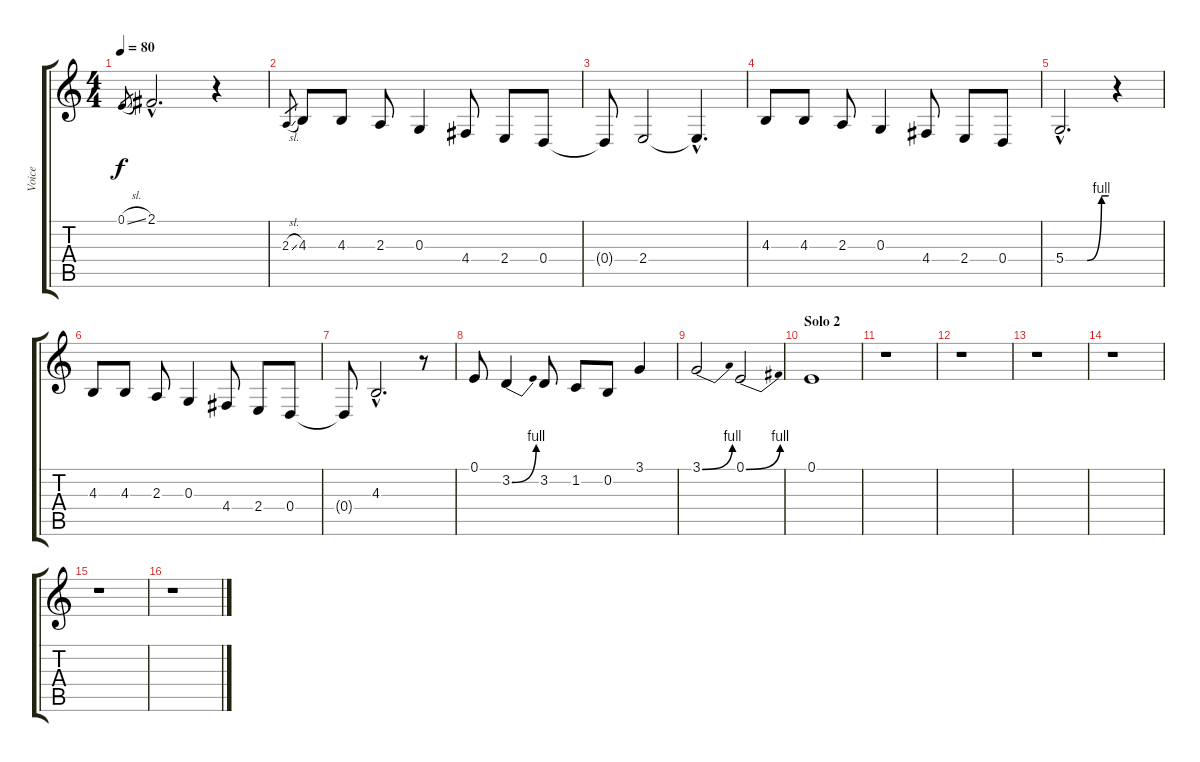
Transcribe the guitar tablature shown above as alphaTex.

\track ("Voice" "Voice") {instrument cello}
\staff {score tabs}
\tuning (E4 B3 G3 D3 A2 E2) {hide}
\ts (4 4)
\tempo 80
\clef g2
\ks c
0.1{sl}.8{gr dy f} 2.1{hac}.2{d} r.4 |
2.3{sl}.8{gr} 4.3.8 4.3.8 2.3.8 0.3.4 4.4.8 2.4.8 0.4.8 |
0.4{t}.8 2.4.2 2.4{hac t}.4{d} |
4.3.8 4.3.8 2.3.8 0.3.4 4.4.8 2.4.8 0.4.8 |
5.4{be (custom 0 0 30 0 50 4 60 4) hac}.2{d} r.4 |
4.3.8 4.3.8 2.3.8 0.3.4 4.4.8 2.4.8 0.4.8 |
0.4{t}.8 4.3{hac}.2{d} r.8 |
0.1.8 3.2{be (bend 0 0 60 4)}.4 3.2.8 1.2.8 0.2.8 3.1.4 |
3.1{be (bend 0 0 60 4)}.2 0.1{be (bend 0 0 60 4)}.2 |
\section ("" "Solo 2")
0.1.1 |
r.1 |
r.1 |
r.1 |
r.1 |
r.1 |
r.1
